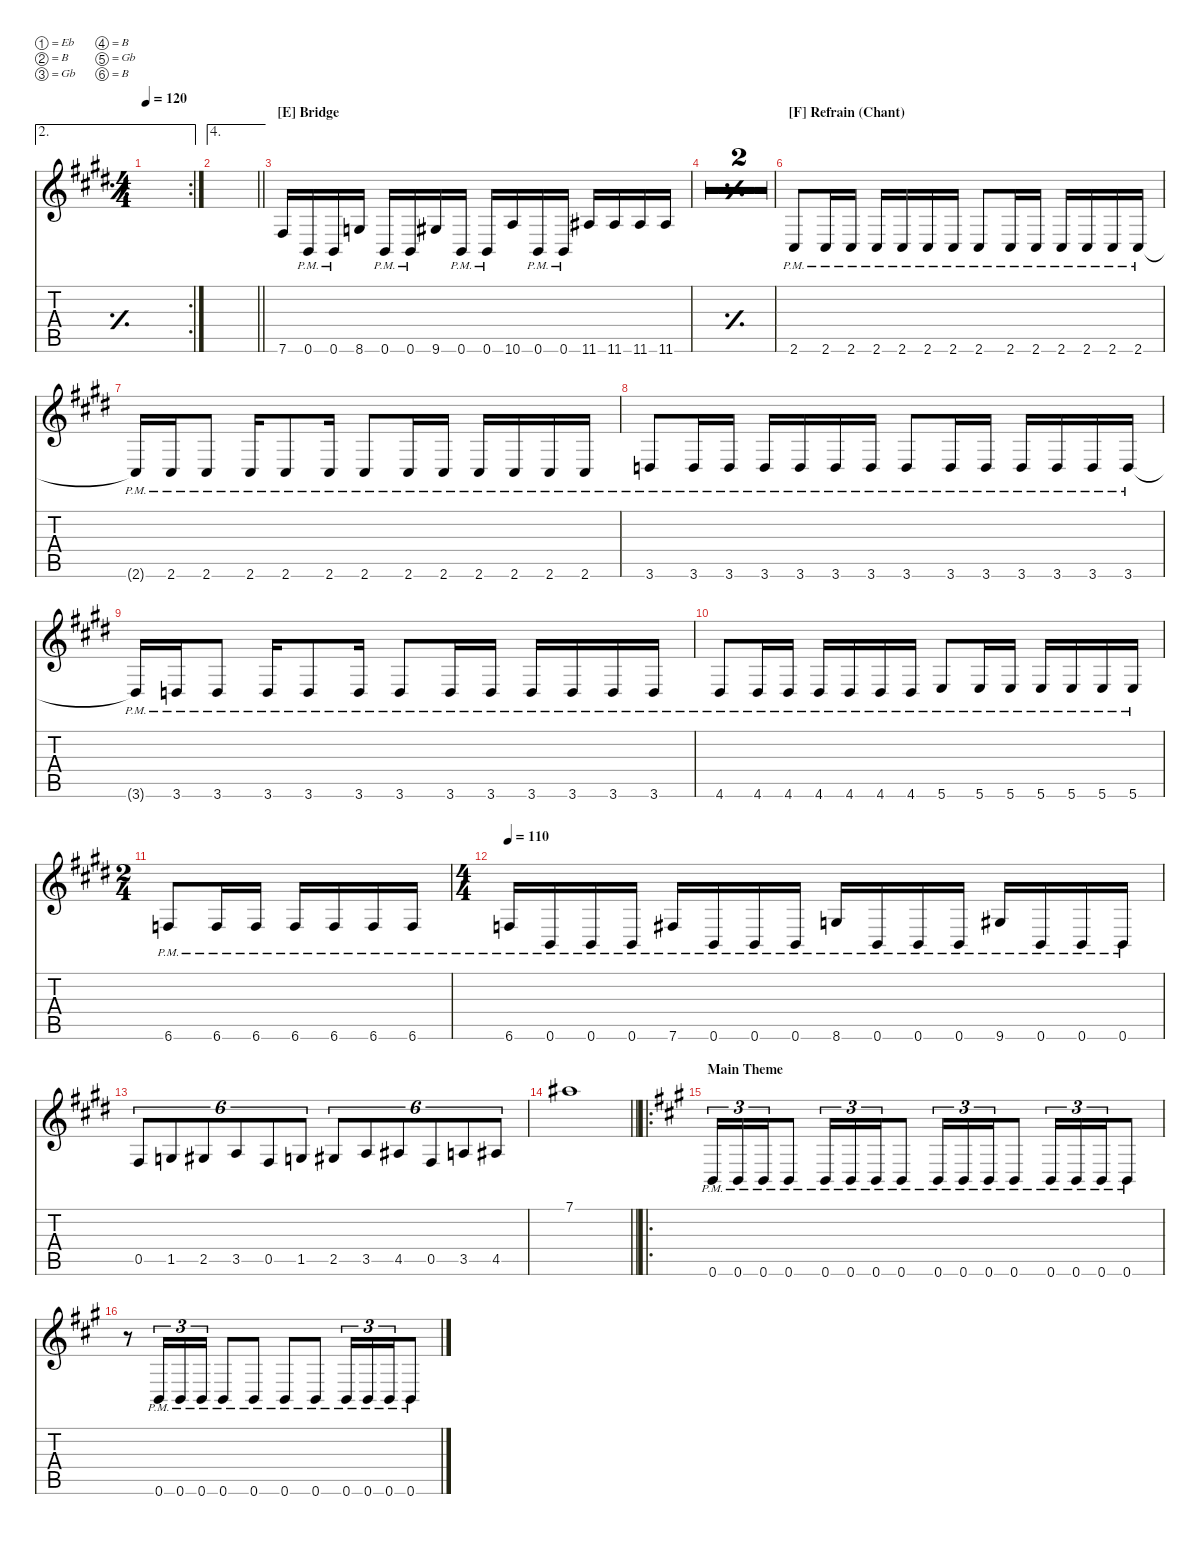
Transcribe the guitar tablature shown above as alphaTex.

\defaultSystemsLayout 4
\hideDynamics
\bracketExtendMode nobrackets
\singleTrackTrackNamePolicy hidden
\multiTrackTrackNamePolicy hidden
\firstSystemTrackNameMode fullname
\firstSystemTrackNameOrientation horizontal
\otherSystemsTrackNameOrientation horizontal
\track ("Rhythm Guitar 1" "Rhy.Gtr1") {multiBarRest instrument distortionguitar}
\staff {score tabs}
\tuning (Eb4 B3 Gb3 B2 Gb2 B1)
\ae 2
\rc 2
\ts (4 4)
\tempo 120
\clef g2
\simile simple
\ks e
|
\ae 4
\barLineRight lightlight
|
\section ("E" "Bridge")
7.6{acc #}.16 0.6{pm acc forcenatural}.16 0.6{pm acc forcenatural}.16 8.6{acc forcenatural}.16 0.6{pm acc forcenatural}.16 0.6{pm acc forcenatural}.16 9.6{acc #}.16 0.6{pm acc forcenatural}.16 0.6{pm acc forcenatural}.16 10.6{acc forcenatural}.16 0.6{pm acc forcenatural}.16 0.6{pm acc forcenatural}.16 11.6{acc #}.16 11.6{acc #}.16 11.6{acc #}.16 11.6{acc #}.16 |
\simile simple
|
\barLineRight lightlight
|
\section ("F" "Refrain (Chant)")
\simile none
2.6{pm acc #}.8 2.6{pm acc #}.16 2.6{pm acc #}.16 2.6{pm acc #}.16 2.6{pm acc #}.16 2.6{pm acc #}.16 2.6{pm acc #}.16 2.6{pm acc #}.8 2.6{pm acc #}.16 2.6{pm acc #}.16 2.6{pm acc #}.16 2.6{pm acc #}.16 2.6{pm acc #}.16 2.6{pm acc #}.16 |
2.6{pm t acc #}.16 2.6{pm acc #}.16 2.6{pm acc #}.8 2.6{pm acc #}.16 2.6{pm acc #}.8 2.6{pm acc #}.16 2.6{pm acc #}.8 2.6{pm acc #}.16 2.6{pm acc #}.16 2.6{pm acc #}.16 2.6{pm acc #}.16 2.6{pm acc #}.16 2.6{pm acc #}.16 |
3.6{pm acc forcenatural}.8 3.6{pm acc forcenatural}.16 3.6{pm acc forcenatural}.16 3.6{pm acc forcenatural}.16 3.6{pm acc forcenatural}.16 3.6{pm acc forcenatural}.16 3.6{pm acc forcenatural}.16 3.6{pm acc forcenatural}.8 3.6{pm acc forcenatural}.16 3.6{pm acc forcenatural}.16 3.6{pm acc forcenatural}.16 3.6{pm acc forcenatural}.16 3.6{pm acc forcenatural}.16 3.6{pm acc forcenatural}.16 |
3.6{pm t acc forcenatural}.16 3.6{pm acc forcenatural}.16 3.6{pm acc forcenatural}.8 3.6{pm acc forcenatural}.16 3.6{pm acc forcenatural}.8 3.6{pm acc forcenatural}.16 3.6{pm acc forcenatural}.8 3.6{pm acc forcenatural}.16 3.6{pm acc forcenatural}.16 3.6{pm acc forcenatural}.16 3.6{pm acc forcenatural}.16 3.6{pm acc forcenatural}.16 3.6{pm acc forcenatural}.16 |
4.6{pm acc #}.8 4.6{pm acc #}.16 4.6{pm acc #}.16 4.6{pm acc #}.16 4.6{pm acc #}.16 4.6{pm acc #}.16 4.6{pm acc #}.16 5.6{pm acc forcenatural}.8 5.6{pm acc forcenatural}.16 5.6{pm acc forcenatural}.16 5.6{pm acc forcenatural}.16 5.6{pm acc forcenatural}.16 5.6{pm acc forcenatural}.16 5.6{pm acc forcenatural}.16 |
\ts (2 4)
\beaming (8 2 2 2 2)
6.6{pm acc forcenatural}.8 6.6{pm acc forcenatural}.16 6.6{pm acc forcenatural}.16 6.6{pm acc forcenatural}.16 6.6{pm acc forcenatural}.16 6.6{pm acc forcenatural}.16 6.6{pm acc forcenatural}.16 |
\ts (4 4)
\beaming (8 2 2 2 2)
\tempo 110
6.6{pm acc forcenatural}.16 0.6{pm acc forcenatural}.16 0.6{pm acc forcenatural}.16 0.6{pm acc forcenatural}.16 7.6{pm acc #}.16 0.6{pm acc forcenatural}.16 0.6{pm acc forcenatural}.16 0.6{pm acc forcenatural}.16 8.6{pm acc forcenatural}.16 0.6{pm acc forcenatural}.16 0.6{pm acc forcenatural}.16 0.6{pm acc forcenatural}.16 9.6{pm acc #}.16 0.6{pm acc forcenatural}.16 0.6{pm acc forcenatural}.16 0.6{pm acc forcenatural}.16 |
0.5{acc #}.8{tu (6 4)} 1.5{acc forcenatural}.8{tu (6 4)} 2.5{acc #}.8{tu (6 4)} 3.5{acc forcenatural}.8{tu (6 4)} 0.5{acc #}.8{tu (6 4)} 1.5{acc forcenatural}.8{tu (6 4)} 2.5{acc #}.8{tu (6 4)} 3.5{acc forcenatural}.8{tu (6 4)} 4.5{acc #}.8{tu (6 4)} 0.5{acc #}.8{tu (6 4)} 3.5{acc forcenatural}.8{tu (6 4)} 4.5{acc #}.8{tu (6 4)} |
\barLineRight lightlight
7.1{acc #}.1 |
\ro
\section ("" "Main Theme")
\ks f#minor
0.6{pm acc forcenatural}.16{tu (3 2)} 0.6{pm acc forcenatural}.16{tu (3 2)} 0.6{pm acc forcenatural}.16{tu (3 2) beam merge} 0.6{pm acc forcenatural}.8 0.6{pm acc forcenatural}.16{tu (3 2)} 0.6{pm acc forcenatural}.16{tu (3 2)} 0.6{pm acc forcenatural}.16{tu (3 2) beam merge} 0.6{pm acc forcenatural}.8 0.6{pm acc forcenatural}.16{tu (3 2)} 0.6{pm acc forcenatural}.16{tu (3 2)} 0.6{pm acc forcenatural}.16{tu (3 2) beam merge} 0.6{pm acc forcenatural}.8 0.6{pm acc forcenatural}.16{tu (3 2)} 0.6{pm acc forcenatural}.16{tu (3 2)} 0.6{pm acc forcenatural}.16{tu (3 2) beam merge} 0.6{pm acc forcenatural}.8 |
r.8 0.6{pm acc forcenatural}.16{tu (3 2)} 0.6{pm acc forcenatural}.16{tu (3 2)} 0.6{pm acc forcenatural}.16{tu (3 2)} 0.6{pm acc forcenatural}.8 0.6{pm acc forcenatural}.8 0.6{pm acc forcenatural}.8 0.6{pm acc forcenatural}.8 0.6{pm acc forcenatural}.16{tu (3 2)} 0.6{pm acc forcenatural}.16{tu (3 2)} 0.6{pm acc forcenatural}.16{tu (3 2) beam merge} 0.6{pm acc forcenatural}.8
